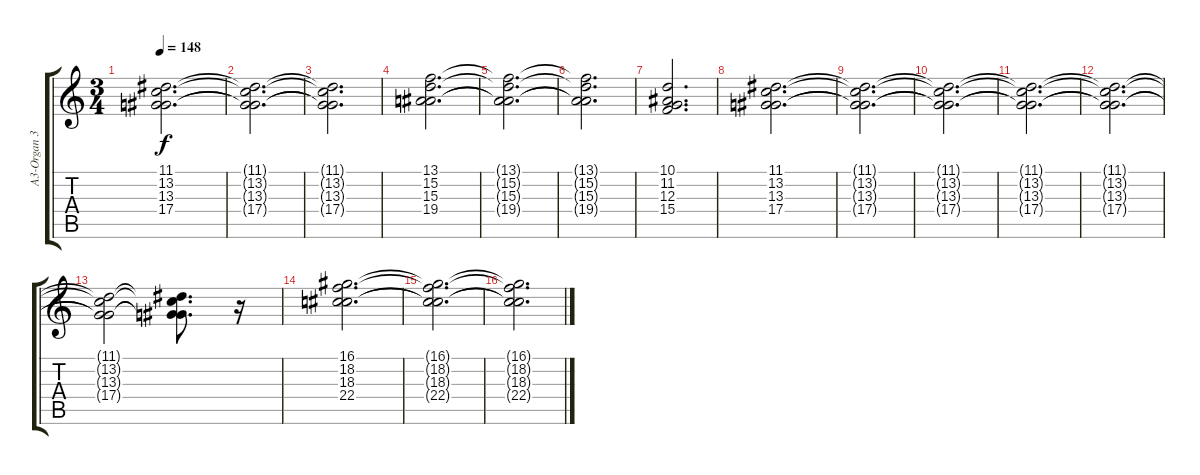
\track ("A3-Organ 3     " "A3-Organ 3") {instrument rockorgan}
\staff {score tabs}
\tuning (E4 B3 G3 D3 A2 E2) {hide}
\ts (3 4)
\tempo 148
\clef g2
\ks c
(11.1{t} 13.2{t} 13.3{t} 17.4{t}).2{d dy f} |
(11.1{t} 13.2{t} 13.3{t} 17.4{t}).2{d} |
(11.1{t} 13.2{t} 13.3{t} 17.4{t}).2{d} |
(13.1 15.2 15.3 19.4).2{d} |
(13.1{t} 15.2{t} 15.3{t} 19.4{t}).2{d} |
(13.1{t} 15.2{t} 15.3{t} 19.4{t}).2{d} |
(10.1 11.2 12.3 15.4).2{d} |
(11.1 13.2 13.3 17.4).2{d} |
(11.1{t} 13.2{t} 13.3{t} 17.4{t}).2{d} |
(11.1{t} 13.2{t} 13.3{t} 17.4{t}).2{d} |
(11.1{t} 13.2{t} 13.3{t} 17.4{t}).2{d} |
(11.1{t} 13.2{t} 13.3{t} 17.4{t}).2{d} |
(11.1{t} 13.2{t} 13.3{t} 17.4{t}).2 (11.1{t} 13.2{t} 13.3{t} 17.4{t}).8{d} r.16 |
(16.1 18.2 18.3 22.4).2{d} |
(16.1{t} 18.2{t} 18.3{t} 22.4{t}).2{d} |
(16.1{t} 18.2{t} 18.3{t} 22.4{t}).2{d}
